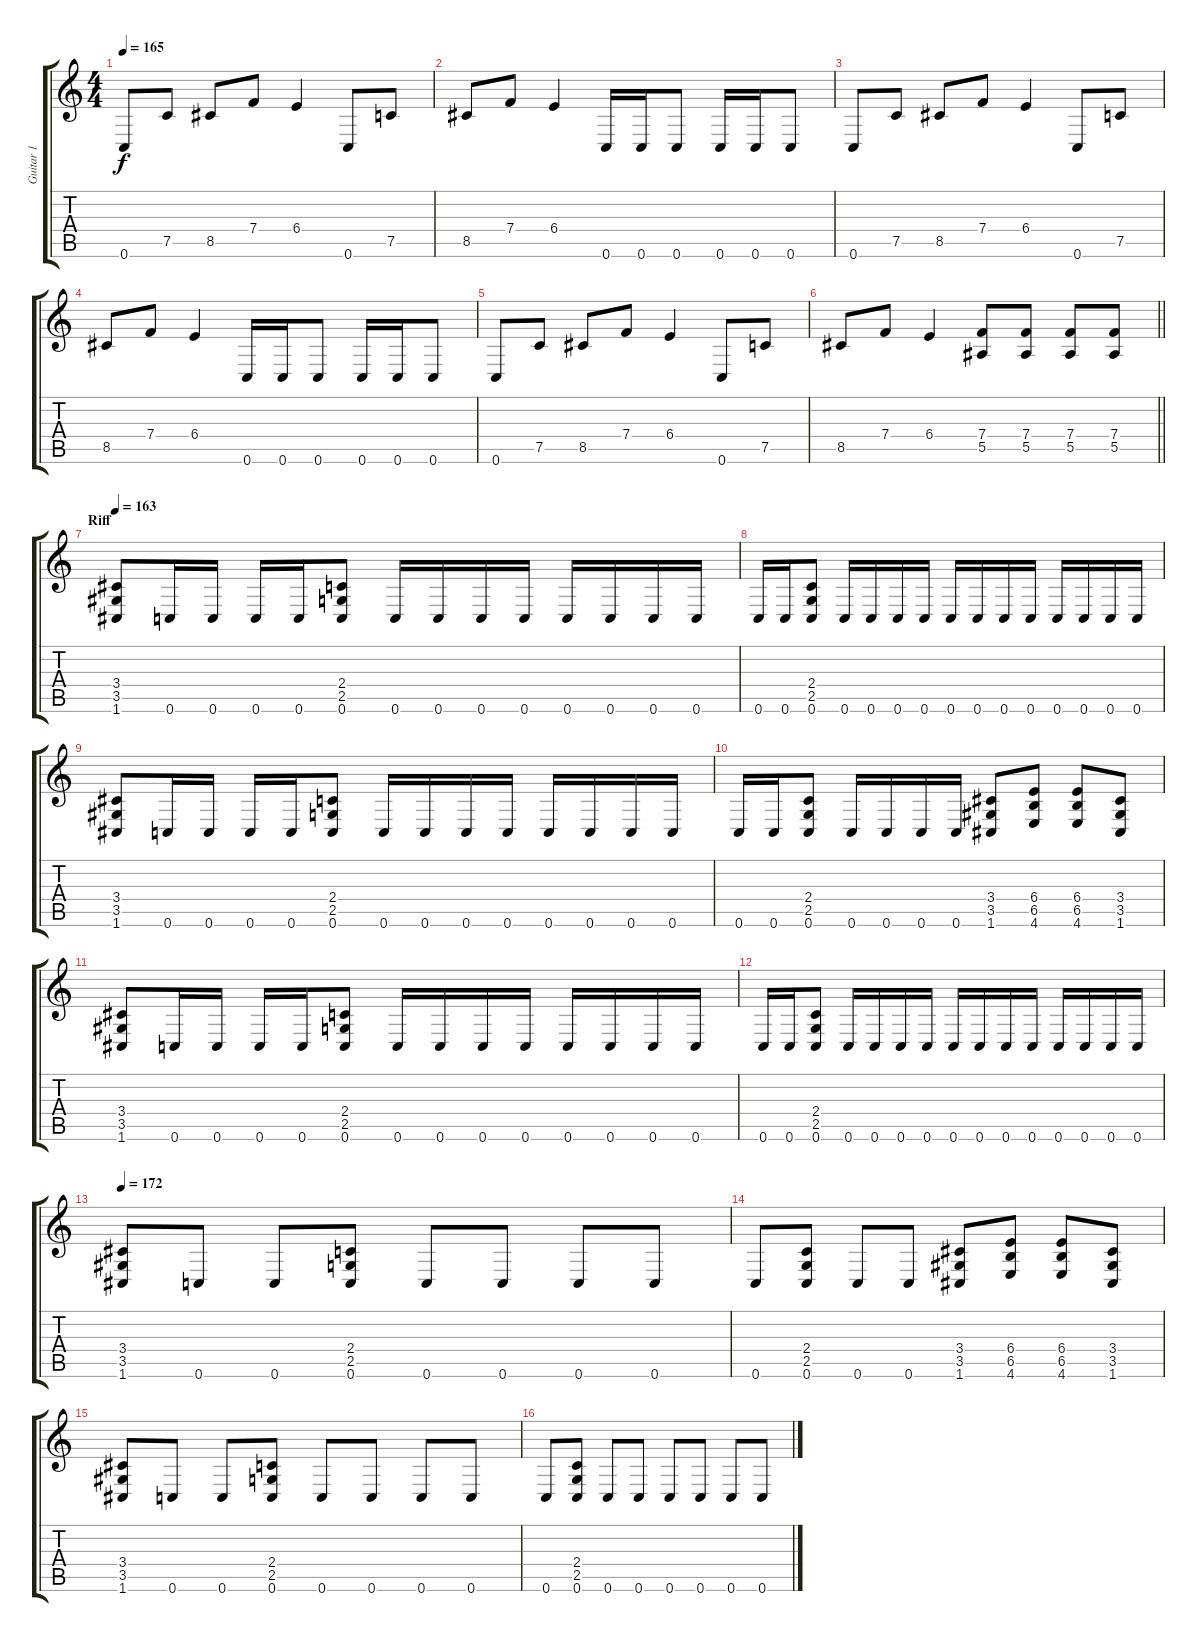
\track ("Guitar 1" "Guitar 1") {instrument distortionguitar}
\staff {score tabs}
\tuning (C4 G3 Eb3 Bb2 F2 C2) {hide}
\ts (4 4)
\tempo 165
\clef g2
\ks c
0.6.8{dy f} 7.5.8 8.5.8 7.4.8 6.4.4 0.6.8 7.5.8 |
8.5.8 7.4.8 6.4.4 0.6.16 0.6.16 0.6.8 0.6.16 0.6.16 0.6.8 |
0.6.8 7.5.8 8.5.8 7.4.8 6.4.4 0.6.8 7.5.8 |
8.5.8 7.4.8 6.4.4 0.6.16 0.6.16 0.6.8 0.6.16 0.6.16 0.6.8 |
0.6.8 7.5.8 8.5.8 7.4.8 6.4.4 0.6.8 7.5.8 |
\barLineRight lightlight
8.5.8 7.4.8 6.4.4 (7.4 5.5).8 (7.4 5.5).8 (7.4 5.5).8 (7.4 5.5).8 |
\section ("" "Riff")
\tempo 163
(3.4 3.5 1.6).8 0.6.16 0.6.16 0.6.16 0.6.16 (2.4 2.5 0.6).8 0.6.16 0.6.16 0.6.16 0.6.16 0.6.16 0.6.16 0.6.16 0.6.16 |
0.6.16 0.6.16 (2.4 2.5 0.6).8 0.6.16 0.6.16 0.6.16 0.6.16 0.6.16 0.6.16 0.6.16 0.6.16 0.6.16 0.6.16 0.6.16 0.6.16 |
(3.4 3.5 1.6).8 0.6.16 0.6.16 0.6.16 0.6.16 (2.4 2.5 0.6).8 0.6.16 0.6.16 0.6.16 0.6.16 0.6.16 0.6.16 0.6.16 0.6.16 |
0.6.16 0.6.16 (2.4 2.5 0.6).8 0.6.16 0.6.16 0.6.16 0.6.16 (3.4 3.5 1.6).8 (6.4 6.5 4.6).8 (6.4 6.5 4.6).8 (3.4 3.5 1.6).8 |
(3.4 3.5 1.6).8 0.6.16 0.6.16 0.6.16 0.6.16 (2.4 2.5 0.6).8 0.6.16 0.6.16 0.6.16 0.6.16 0.6.16 0.6.16 0.6.16 0.6.16 |
0.6.16 0.6.16 (2.4 2.5 0.6).8 0.6.16 0.6.16 0.6.16 0.6.16 0.6.16 0.6.16 0.6.16 0.6.16 0.6.16 0.6.16 0.6.16 0.6.16 |
\tempo 172
(3.4 3.5 1.6).8 0.6.8 0.6.8 (2.4 2.5 0.6).8 0.6.8 0.6.8 0.6.8 0.6.8 |
0.6.8 (2.4 2.5 0.6).8 0.6.8 0.6.8 (3.4 3.5 1.6).8 (6.4 6.5 4.6).8 (6.4 6.5 4.6).8 (3.4 3.5 1.6).8 |
(3.4 3.5 1.6).8 0.6.8 0.6.8 (2.4 2.5 0.6).8 0.6.8 0.6.8 0.6.8 0.6.8 |
0.6.8 (2.4 2.5 0.6).8 0.6.8 0.6.8 0.6.8 0.6.8 0.6.8 0.6.8
